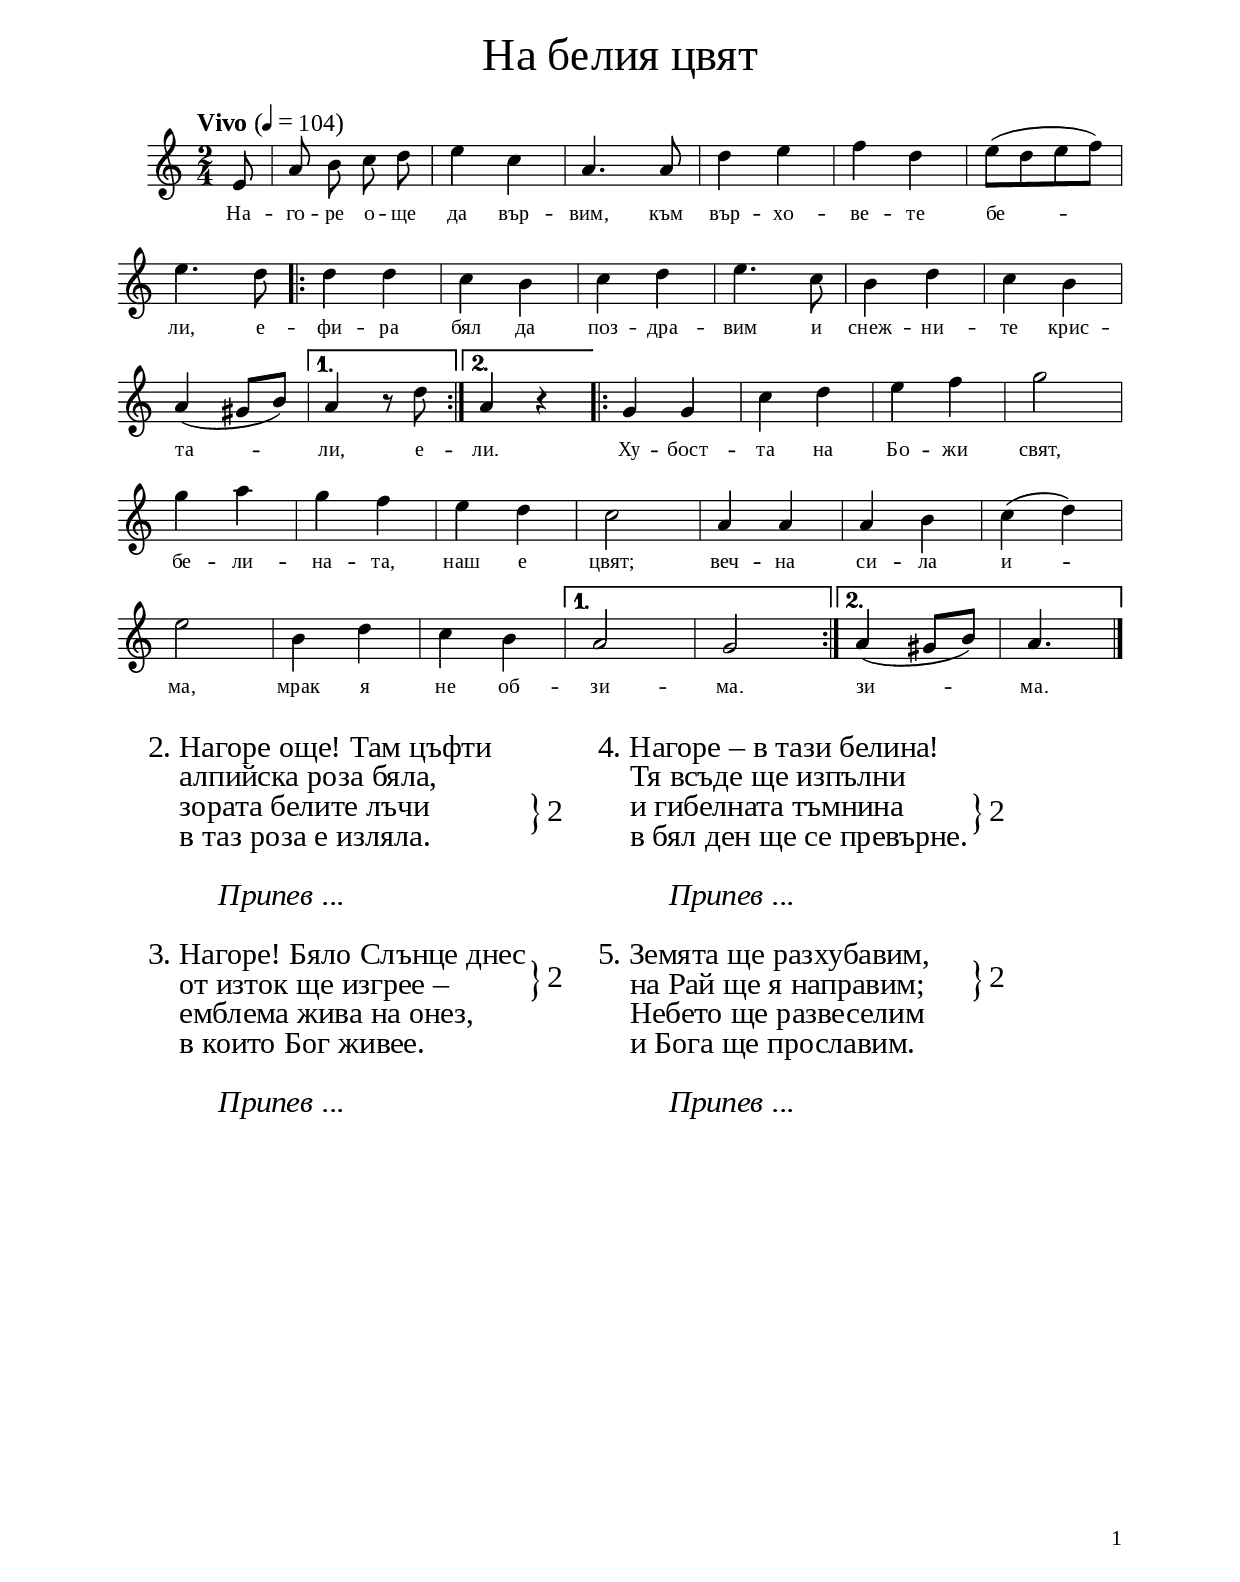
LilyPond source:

\version "2.24.4"

% include paper part and global functions
\include "include/globals.ily"

"rightBraces058_1" = \markup {
  \column {
    % repeat braces
    \translate #'(0 . -5.8 )
    \right-brace #20

    \translate #'(0 . -14.8 )
    \right-brace #20



  }
  \column {
    % repeat numbers
    \translate #'(0 . -6.5 )
    2
    \translate #'(0 . -16.8 )
    2
  }
}

"rightBraces058_2" = \markup {
  \column {
    % repeat braces
    \translate #'(0 . -5.8 )
    \right-brace #20

    \translate #'(0 . -14.8 )
    \right-brace #20



  }
  \column {
    % repeat numbers
    \translate #'(0 . -6.5 )
    2
    \translate #'(0 . -16.8 )
    2
  }
}



\bookpart {
  \label #'ref058
  \tocItem \markup "На белия цвят"
  \include "include/bookpart-paper.ily"
  \score {
    \include "include/score-layout.ily"

    \new Voice \absolute {
      \clef treble
      \key a \minor
      \time 2/4
      \tempoFunc "Vivo" 4 "104"

      \autoBeamOff
      \partial 8

      e'8 | a'8  b'8 c''8 d''8 | e''4 c''4 | a'4. a'8 | d''4 e''4 | f''4 d''4 | e''8 ([ d''8 e''8 f''8 ]) | \break
      e''4. d''8 \repeat volta 2 {
        | d''4 d''4 |  c''4 b'4 |  c''4 d''4 |  e''4. c''8 |  b'4 d''4 | c''4 b'4 | \break
        a'4 ( gis'8 [b'8]) |
      } \alternative { { a'4 r8 d''8 } {  a'4 r4 } }
      \repeat volta 2 {
        | g'4 g'4 | c''4 d''4 | e''4 f''4 | g''2\break
        | g''4 a''4 |  g''4 f''4 |  e''4 d''4 |  c''2 | a'4 a'4 | a'4 b'4 | c''4 ( d''4 ) | \break
        e''2 | b'4 d''4| c''4 b'4 |
      } \alternative { { a'2 | g'2  }  {   a'4 (gis'8[b'8])  | a'4. \bar "|." \break } }
    }

    \addlyrics {
      На -- го -- ре о -- ще да вър -- вим, към вър -- хо -- ве -- те бе --
      ли, е -- фи -- ра бял да поз -- дра -- вим и снеж -- ни -- те крис --
      та -- ли, е -- ли. Ху -- бост -- та на Бо -- жи свят,
      бе -- ли -- на -- та, наш е цвят;  веч -- на си -- ла и --
      ма, мрак я не об -- зи -- ма. зи -- ма.
    }

    \header {
      title = \titleFunc #'ref_desc_2 "На белия цвят" "Na belija cvjat"
    }

    \midi{}

  } % score


  \markup \fontsize #bgCoupletFontSize {
    \hspace #3
    \override #`(baseline-skip . ,bgCoupletBaselineSkip)
    \column {

      \line {   2. Нагоре още! Там цъфти }
      \line {   "   " алпийска роза бяла, }
      \line {   "   " зората белите лъчи }
      \line {   "   " в таз роза е изляла. }
      \line { " " }

      \line { "        " \italic {Припев ... } }
      \line { " " }


      \line {  3. Нагоре! Бяло Слънце днес }

      \line {   "   "от изток ще изгрее  – }

      \line {   "   "емблема жива на онез,}

      \line {   "   "в които Бог живее.}
      \line { " " }
      \line { "        " \italic {Припев ... } }




    }    \"rightBraces058_1"

    \hspace #3
    \override #`(baseline-skip . ,bgCoupletBaselineSkip)

    \column {



      \line {   4. Нагоре – в тази белина!}

      \line {   "   "Тя всъде ще изпълни}

      \line {   "   "и гибелната тъмнина}

      \line {   "   "в бял ден ще се превърне.}

      \line { " " }

      \line { "        " \italic {Припев ... } }
      \line { " " }


      \line {   5. Земята ще разхубавим,}

      \line {   "   "на Рай ще я направим;}

      \line {   "   "Небето ще развеселим}

      \line {   "   "и Бога ще прославим.}
      \line { " " }
      \line { "        " \italic {Припев ... } }
    }\"rightBraces058_2"


  }   % markup



} % bookpart
